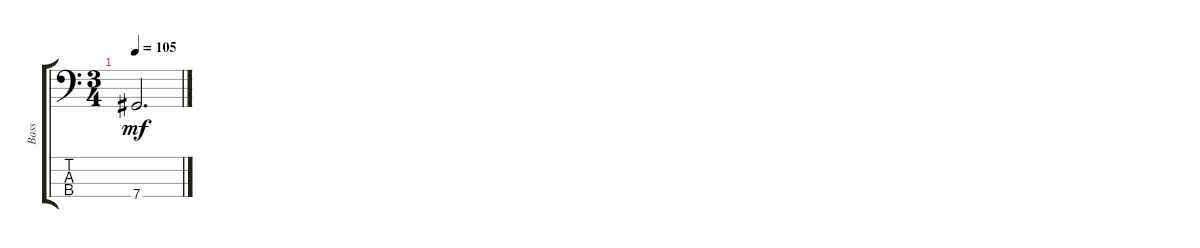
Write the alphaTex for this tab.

\track ("Bass" "Bass") {instrument electricbassfinger}
\staff {score tabs}
\tuning (Gb2 Db2 Ab1 Db1) {hide}
\ts (3 4)
\tempo 105
\clef f4
\ks c
7.4.2{d dy mf}
